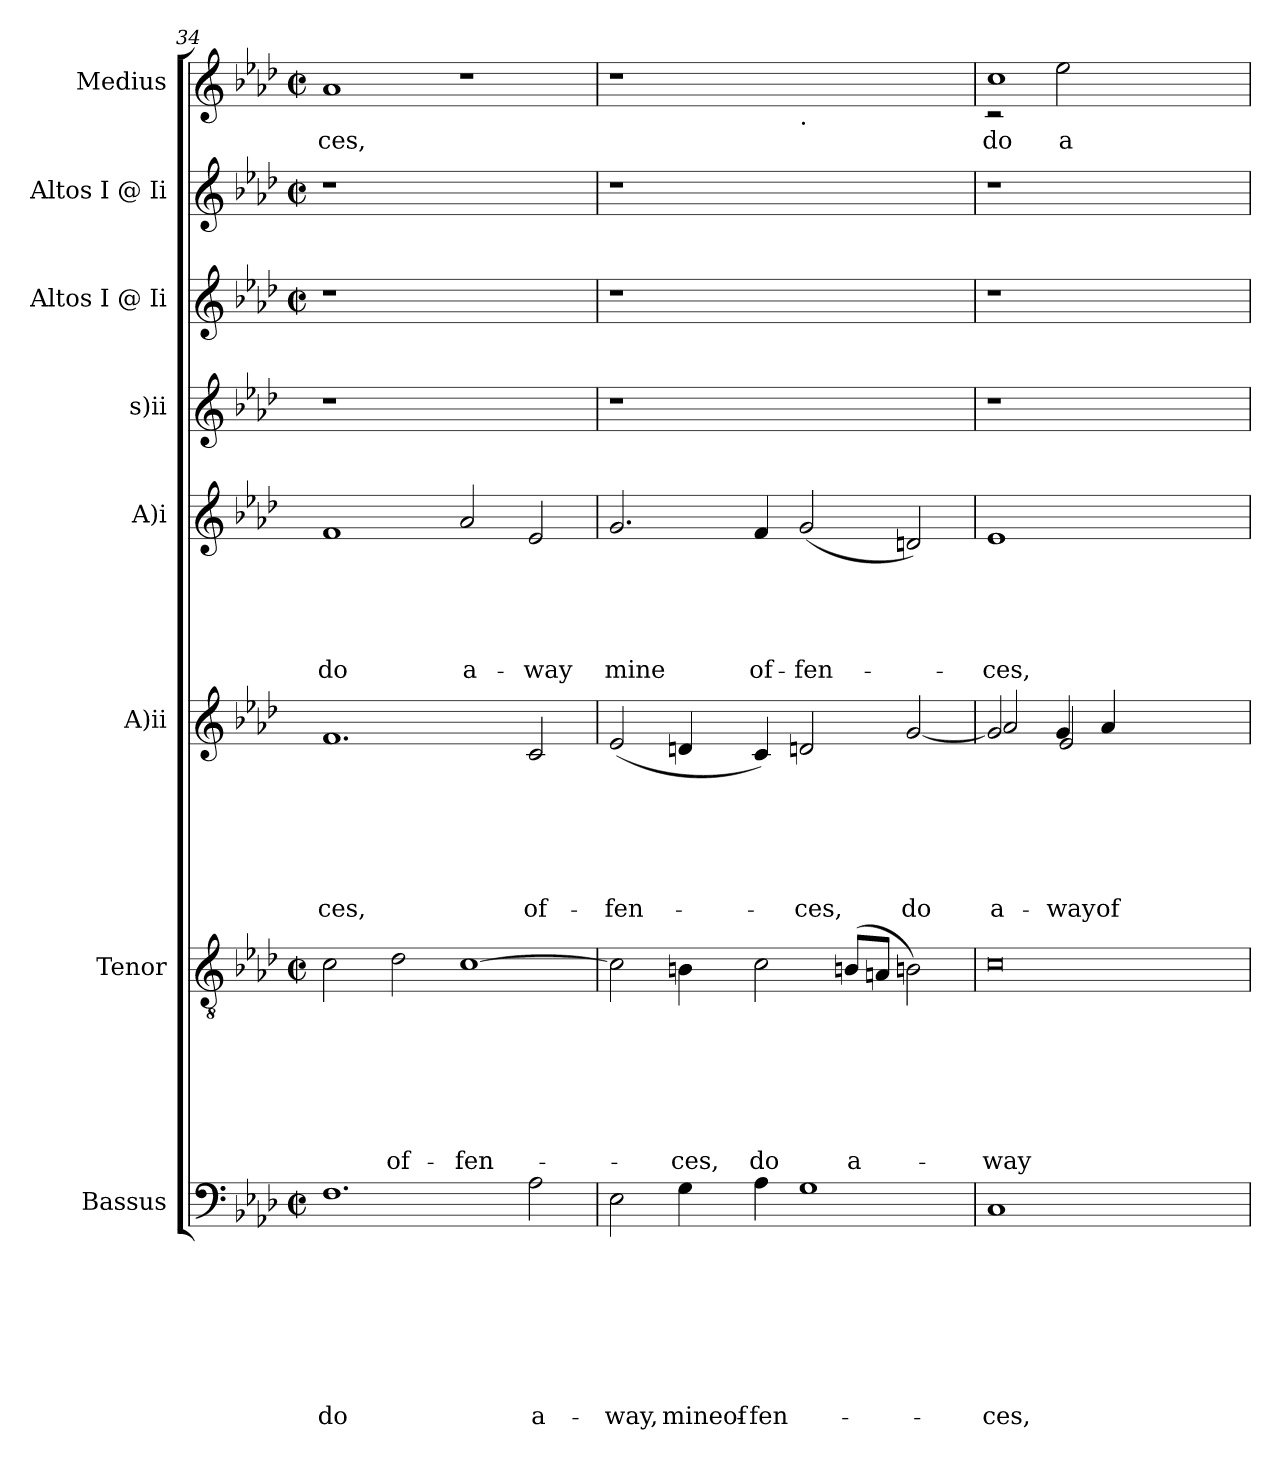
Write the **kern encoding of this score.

**kern	**text	**text	**text	**text	**text	**text	**text	**text	**kern	**text	**text	**text	**text	**text	**text	**text	**kern	**text	**text	**text	**text	**text	**text	**kern	**text	**text	**text	**text	**text	**kern	**kern	**kern	**kern	**text
*part8	*part8	*part8	*part8	*part8	*part8	*part8	*part8	*part8	*part7	*part7	*part7	*part7	*part7	*part7	*part7	*part7	*part6	*part6	*part6	*part6	*part6	*part6	*part6	*part5	*part5	*part5	*part5	*part5	*part5	*part4	*part3	*part2	*part1	*part1
*staff8	*staff8	*staff8	*staff8	*staff8	*staff8	*staff8	*staff8	*staff8	*staff7	*staff7	*staff7	*staff7	*staff7	*staff7	*staff7	*staff7	*staff6	*staff6	*staff6	*staff6	*staff6	*staff6	*staff6	*staff5	*staff5	*staff5	*staff5	*staff5	*staff5	*staff4	*staff3	*staff2	*staff1	*staff1
*I"Bassus	*	*	*	*	*	*	*	*	*I"Tenor	*	*	*	*	*	*	*	*I"A)ii	*	*	*	*	*	*	*I"A)i	*	*	*	*	*	*I"s)ii	*I"Altos I @ Ii	*I"Altos I @ Ii	*I"Medius	*
*I'B	*	*	*	*	*	*	*	*	*I'T	*	*	*	*	*	*	*	*I'A)ii	*	*	*	*	*	*	*I'A)i	*	*	*	*	*	*I's)ii	*	*	*	*
*clefF4	*	*	*	*	*	*	*	*	*clefGv2	*	*	*	*	*	*	*	*clefG2	*	*	*	*	*	*	*clefG2	*	*	*	*	*	*clefG2	*clefG2	*clefG2	*clefG2	*
*k[b-e-a-d-]	*	*	*	*	*	*	*	*	*k[b-e-a-d-]	*	*	*	*	*	*	*	*k[b-e-a-d-]	*	*	*	*	*	*	*k[b-e-a-d-]	*	*	*	*	*	*k[b-e-a-d-]	*k[b-e-a-d-]	*k[b-e-a-d-]	*k[b-e-a-d-]	*
*A-:	*	*	*	*	*	*	*	*	*A-:	*	*	*	*	*	*	*	*A-:	*	*	*	*	*	*	*A-:	*	*	*	*	*	*A-:	*A-:	*A-:	*A-:	*
*M2/2	*	*	*	*	*	*	*	*	*M2/2	*	*	*	*	*	*	*	*	*	*	*	*	*	*	*	*	*	*	*	*	*	*M2/2	*M2/2	*M2/2	*
*met(c|)	*	*	*	*	*	*	*	*	*met(c|)	*	*	*	*	*	*	*	*	*	*	*	*	*	*	*	*	*	*	*	*	*	*met(c|)	*met(c|)	*met(c|)	*
=34	=34	=34	=34	=34	=34	=34	=34	=34	=34	=34	=34	=34	=34	=34	=34	=34	=34	=34	=34	=34	=34	=34	=34	=34	=34	=34	=34	=34	=34	=34	=34	=34	=34	=34
!	!	!	!	!	!	!	!	!LO:LY:b	!	!	!	!	!	!	!	!	!	!	!	!	!	!	!LO:LY:b	!	!	!	!	!	!LO:LY:b	!	!	!	!	!LO:LY:b
1.F	.	.	.	.	.	.	.	do	2c\	.	.	.	.	.	.	.	1.f	.	.	.	.	.	-ces,	1f	.	.	.	.	do	1r	1r	1r	1a-	-ces,
!	!	!	!	!	!	!	!	!	!	!	!	!	!	!	!	!LO:LY:b	!	!	!	!	!	!	!	!	!	!	!	!	!	!	!	!	!	!
.	.	.	.	.	.	.	.	.	2d-\	.	.	.	.	.	.	of-	.	.	.	.	.	.	.	.	.	.	.	.	.	.	.	.	.	.
!	!	!	!	!	!	!	!	!	!	!	!	!	!	!	!	!LO:LY:b	!	!	!	!	!	!	!	!	!	!	!	!	!LO:LY:b	!	!	!	!	!
.	.	.	.	.	.	.	.	.	[<1c	.	.	.	.	.	.	-fen-	.	.	.	.	.	.	.	2a-/	.	.	.	.	a-	1ryy	1ryy	1ryy	1r	.
!	!	!	!	!	!	!	!	!LO:LY:b	!	!	!	!	!	!	!	!	!	!	!	!	!	!	!LO:LY:b	!	!	!	!	!	!LO:LY:b	!	!	!	!	!
2A-\	.	.	.	.	.	.	.	a-	.	.	.	.	.	.	.	.	2c/	.	.	.	.	.	of-	2e-/	.	.	.	.	-way	.	.	.	.	.
!!LO:LB:g=z
=35	=35	=35	=35	=35	=35	=35	=35	=35	=35	=35	=35	=35	=35	=35	=35	=35	=35	=35	=35	=35	=35	=35	=35	=35	=35	=35	=35	=35	=35	=35	=35	=35	=35	=35
!	!	!	!	!	!	!	!	!LO:LY:b	!	!	!	!	!	!	!	!	!	!	!	!	!	!	!LO:LY:b	!	!	!	!	!	!LO:LY:b	!	!	!	!	!
2E-\	.	.	.	.	.	.	.	-way,	2c\]	.	.	.	.	.	.	.	(<2e-/	.	.	.	.	.	-fen-	2.g/	.	.	.	.	mine	1r	1r	1r	1r	.
!	!	!	!	!	!	!	!	!LO:LY:b	!	!	!	!	!	!	!	!LO:LY:b	!	!	!	!	!	!	!	!	!	!	!	!	!	!	!	!	!	!
4G\	.	.	.	.	.	.	.	mineof-	4Bn\	.	.	.	.	.	.	-ces,	4dn/	.	.	.	.	.	.	.	.	.	.	.	.	.	.	.	.	.
!	!	!	!	!	!	!	!	!LO:LY:b	!	!	!	!	!	!	!	!LO:LY:b	!	!	!	!	!	!	!	!	!	!	!	!	!LO:LY:b	!	!	!	!	!
4A-\	.	.	.	.	.	.	.	-fen-	2c\	.	.	.	.	.	.	do	4c/)	.	.	.	.	.	.	4f/	.	.	.	.	of-	.	.	.	.	.
!	!	!	!	!	!	!	!	!	!	!	!	!	!	!	!	!	!	!	!	!	!	!	!	!	!	!	!	!	!	!	!	!	!LO:TX:b:t=.	!
!	!	!	!	!	!	!	!	!	!	!	!	!	!	!	!	!	!	!	!	!	!	!	!LO:LY:b	!	!	!	!	!	!LO:LY:b	!	!	!	!	!
1G	.	.	.	.	.	.	.	.	.	.	.	.	.	.	.	.	2dn/	.	.	.	.	.	-ces,	(<2g/	.	.	.	.	-fen-	1ryy	1ryy	1ryy	1ryy	.
!	!	!	!	!	!	!	!	!	!	!	!	!	!	!	!	!LO:LY:b	!	!	!	!	!	!	!	!	!	!	!	!	!	!	!	!	!	!
.	.	.	.	.	.	.	.	.	(>8Bn/L	.	.	.	.	.	.	a-	.	.	.	.	.	.	.	.	.	.	.	.	.	.	.	.	.	.
.	.	.	.	.	.	.	.	.	8An/J	.	.	.	.	.	.	.	.	.	.	.	.	.	.	.	.	.	.	.	.	.	.	.	.	.
!	!	!	!	!	!	!	!	!	!	!	!	!	!	!	!	!	!	!	!	!	!	!	!LO:LY:b	!	!	!	!	!	!	!	!	!	!	!
.	.	.	.	.	.	.	.	.	2Bn\)	.	.	.	.	.	.	.	[<2g/	.	.	.	.	.	do	2dn/)	.	.	.	.	.	.	.	.	.	.
=36	=36	=36	=36	=36	=36	=36	=36	=36	=36	=36	=36	=36	=36	=36	=36	=36	=36	=36	=36	=36	=36	=36	=36	=36	=36	=36	=36	=36	=36	=36	=36	=36	=36	=36
!	!	!	!	!	!	!	!	!LO:LY:b	!	!	!	!	!	!	!	!LO:LY:b	!	!	!	!	!	!	!LO:LY:b	!	!	!	!	!	!LO:LY:b	!	!	!	!	!LO:LY:b
*	*	*	*	*	*	*	*	*	*	*	*	*	*	*	*	*	*^	*	*	*	*	*	*	*	*	*	*	*	*	*	*	*	*^	*
1C	.	.	.	.	.	.	.	-ces,	0c	.	.	.	.	.	.	-way	2g/]	2a-/	.	.	.	.	.	-a-	1e-	.	.	.	.	-ces,	1r	1r	1r	1cc	2rc	do
!	!	!	!	!	!	!	!	!	!	!	!	!	!	!	!	!	!	!	!	!	!	!	!	!LO:LY:b	!	!	!	!	!	!	!	!	!	!	!	!
!	!	!	!	!	!	!	!	!	!	!	!	!	!	!	!	!	!	!	!	!	!	!	!	!LO:LY:b	!	!	!	!	!	!	!	!	!	!	!	!LO:LY:b
.	.	.	.	.	.	.	.	.	.	.	.	.	.	.	.	.	4g/	2e-/	.	.	.	.	.	-way	.	.	.	.	.	.	.	.	.	.	2ee-\	a-
!	!	!	!	!	!	!	!	!	!	!	!	!	!	!	!	!	!	!	!	!	!	!	!	!LO:LY:b	!	!	!	!	!	!	!	!	!	!	!	!
.	.	.	.	.	.	.	.	.	.	.	.	.	.	.	.	.	4a-/	.	.	.	.	.	.	of-	.	.	.	.	.	.	.	.	.	.	.	.
1ryy	.	.	.	.	.	.	.	.	.	.	.	.	.	.	.	.	1ryy	1ryy	.	.	.	.	.	.	1ryy	.	.	.	.	.	1ryy	1ryy	1ryy	1ryy	1ryy	.
*	*	*	*	*	*	*	*	*	*	*	*	*	*	*	*	*	*v	*v	*	*	*	*	*	*	*	*	*	*	*	*	*	*	*	*v	*v	*
=	=	=	=	=	=	=	=	=	=	=	=	=	=	=	=	=	=	=	=	=	=	=	=	=	=	=	=	=	=	=	=	=	=	=
*-	*-	*-	*-	*-	*-	*-	*-	*-	*-	*-	*-	*-	*-	*-	*-	*-	*-	*-	*-	*-	*-	*-	*-	*-	*-	*-	*-	*-	*-	*-	*-	*-	*-	*-
